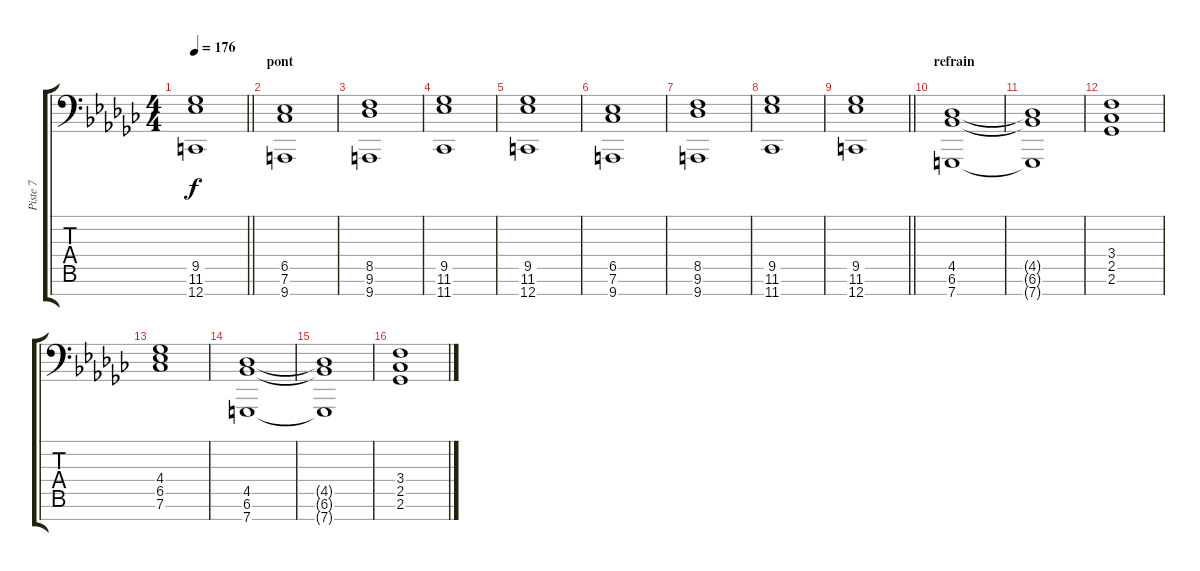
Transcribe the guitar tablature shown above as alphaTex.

\track ("Piste 7" "Piste 7") {instrument choiraahs}
\staff {score tabs}
\tuning (E4 B3 G3 D3 A2 E2 C-1) {hide}
\ts (4 4)
\tempo 176
\clef f4
\barLineRight lightlight
\ks gb
(9.5 11.6 12.7).1{dy f} |
\section ("" "pont")
(6.5 7.6 9.7).1 |
(8.5 9.6 9.7).1 |
(9.5 11.6 11.7).1 |
(9.5 11.6 12.7).1 |
(6.5 7.6 9.7).1 |
(8.5 9.6 9.7).1 |
(9.5 11.6 11.7).1 |
\barLineRight lightlight
(9.5 11.6 12.7).1 |
\section ("" "refrain")
(4.5 6.6 7.7).1 |
(4.5{t} 6.6{t} 7.7{t}).1 |
(3.4 2.5 2.6).1 |
(4.4 6.5 7.6).1 |
(4.5 6.6 7.7).1 |
(4.5{t} 6.6{t} 7.7{t}).1 |
(3.4 2.5 2.6).1
